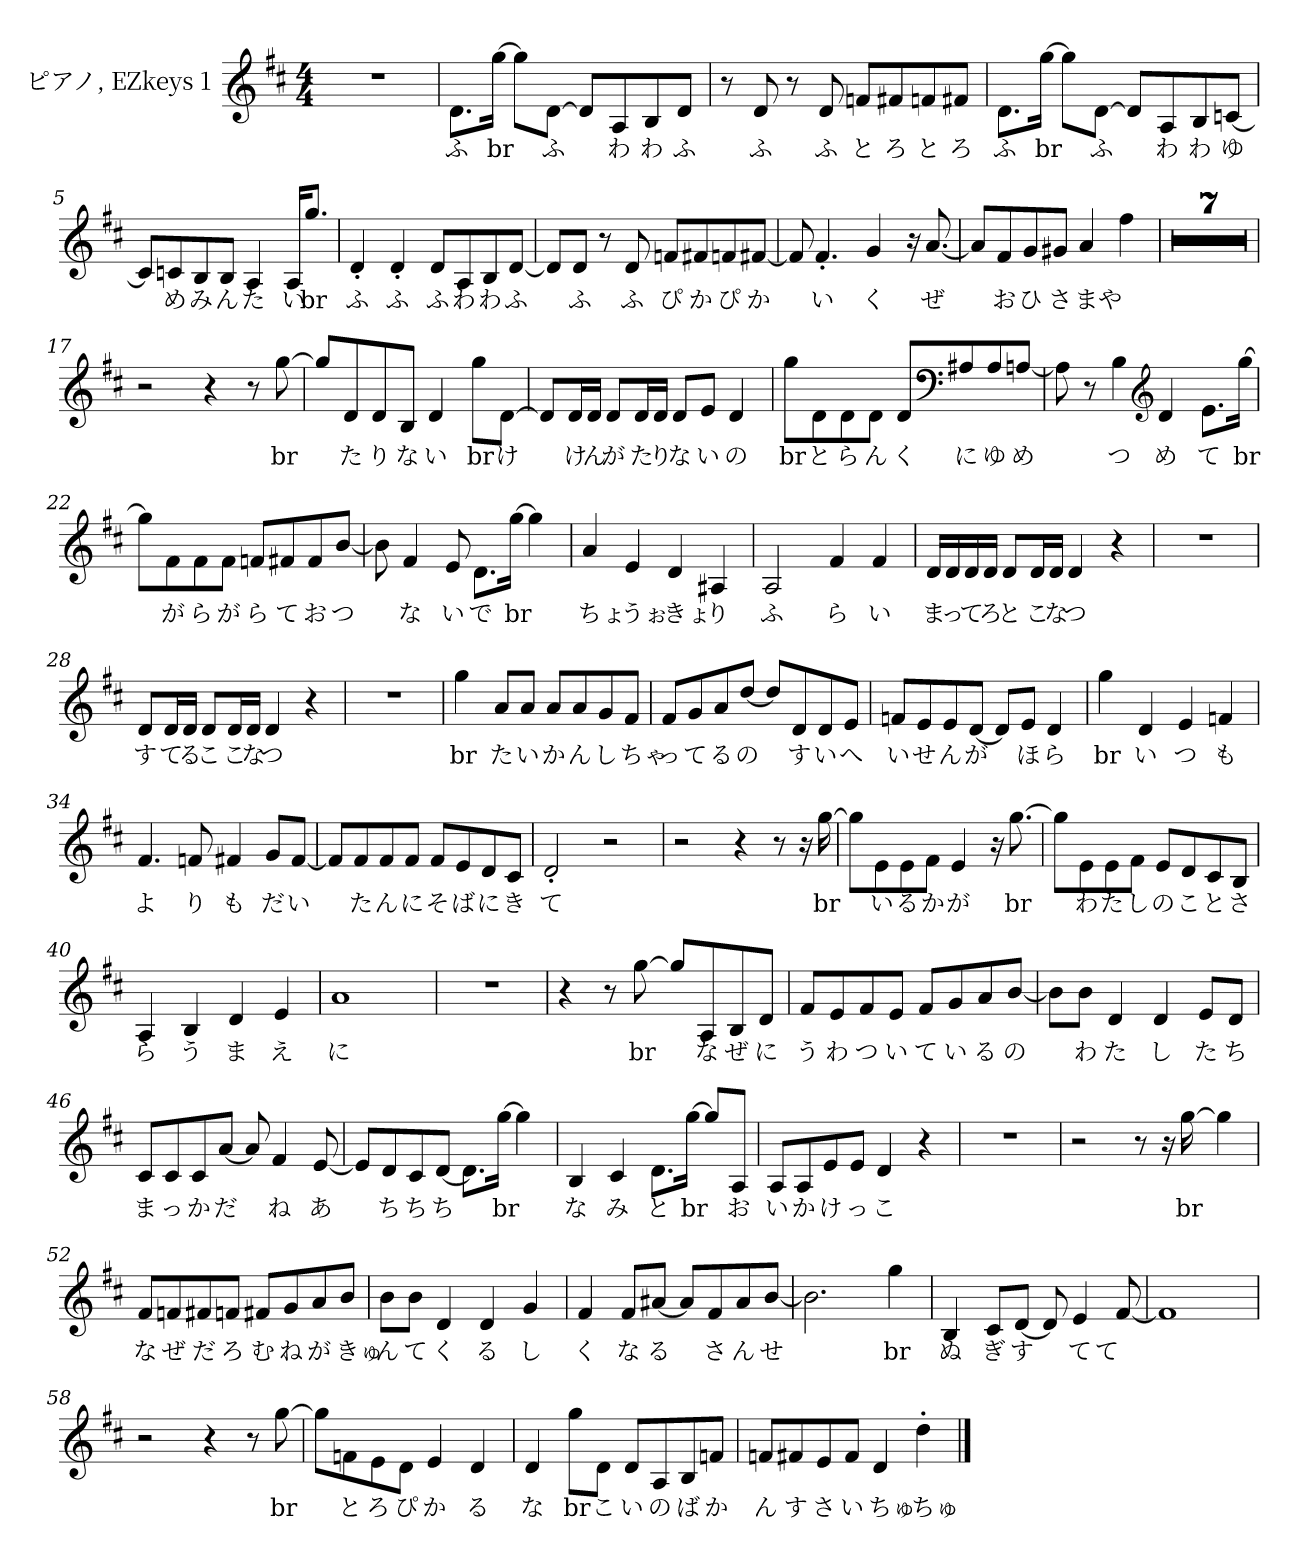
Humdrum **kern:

**kern	**text
*part1	*part1
*staff1	*staff1
*I"ピアノ, EZkeys 1	*
*clefG2	*
*k[f#c#]	*
*M4/4	*
*MM170	*
=1	=1
1r	.
=2	=2
!	!LO:LY:b
8.d\L	ふ
!	!LO:LY:b
[16gg\Jk	br
8gg\L]	.
!	!LO:LY:b
[8d\J	ふ
8d/L]	.
!	!LO:LY:b
8A/	わ
!	!LO:LY:b
8B/	わ
!	!LO:LY:b
8d/J	ふ
=3	=3
8r	.
!	!LO:LY:b
8d/	ふ
8r	.
!	!LO:LY:b
8d/	ふ
!	!LO:LY:b
8fn/L	と
!	!LO:LY:b
8f#X/	ろ
!	!LO:LY:b
8fn/	と
!	!LO:LY:b
8f#X/J	ろ
=4	=4
!	!LO:LY:b
8.d\L	ふ
!	!LO:LY:b
[16gg\Jk	br
8gg\L]	.
!	!LO:LY:b
[8d\J	ふ
8d/L]	.
!	!LO:LY:b
8A/	わ
!	!LO:LY:b
8B/	わ
!	!LO:LY:b
[8cn/J	ゆ
!!LO:LB:g=z
=5	=5
8c/L]	.
!	!LO:LY:b
8cn/	め
!	!LO:LY:b
8B/	み
!	!LO:LY:b
8B/J	ん
!	!LO:LY:b
4A/	た
!	!LO:LY:b
16A/KL	い
!	!LO:LY:b
8.gg/J	br
=6	=6
!	!LO:LY:b
4d'/	ふ
!	!LO:LY:b
4d'/	ふ
!	!LO:LY:b
8d/L	ふ
!	!LO:LY:b
8A/	わ
!	!LO:LY:b
8B/	わ
!	!LO:LY:b
[8d/J	ふ
=7	=7
8d/L]	.
!	!LO:LY:b
8d/J	ふ
8r	.
!	!LO:LY:b
8d/	ふ
!	!LO:LY:b
8fn/L	ぴ
!	!LO:LY:b
8f#X/	か
!	!LO:LY:b
8fn/	ぴ
!	!LO:LY:b
[8f#X/J	か
=8	=8
8f#/]	.
!	!LO:LY:b
4.f#'/	い
!	!LO:LY:b
4g/	く
16r	.
!	!LO:LY:b
[8.a/	ぜ
!!LO:LB:g=z
=9	=9
8a/L]	.
!	!LO:LY:b
8f#/	お
!	!LO:LY:b
8g/	ひ
!	!LO:LY:b
8g#X/J	さ
!	!LO:LY:b
4a/	ま
!	!LO:LY:b
4ff#\	や
=10	=10
1r	.
=11	=11
1r	.
=12	=12
1r	.
=13	=13
1r	.
=14	=14
1r	.
=15	=15
1r	.
=16	=16
1r	.
=17	=17
2r	.
4r	.
8r	.
!	!LO:LY:b
[8gg\	br
=18	=18
8gg/L]	.
!	!LO:LY:b
8d/	た
!	!LO:LY:b
8d/	り
!	!LO:LY:b
8B/J	な
!	!LO:LY:b
4d/	い
!	!LO:LY:b
8gg\L	br
!	!LO:LY:b
[8d\J	け
!!LO:LB:g=z
=19	=19
8d/L]	.
!	!LO:LY:b
16d/L	け
!	!LO:LY:b
16d/JJ	ん
!	!LO:LY:b
8d/L	が
!	!LO:LY:b
16d/L	た
!	!LO:LY:b
16d/JJ	り
!	!LO:LY:b
8d/L	な
!	!LO:LY:b
8e/J	い
!	!LO:LY:b
4d/	の
=20	=20
!	!LO:LY:b
8gg\L	br
!	!LO:LY:b
8d\	と
!	!LO:LY:b
8d\	ら
!	!LO:LY:b
8d\J	ん
!	!LO:LY:b
8d/L	く
*clefF4	*
!	!LO:LY:b
8A#X/	に
!	!LO:LY:b
8A#/	ゆ
!	!LO:LY:b
[8An/J	め
=21	=21
8A\]	.
8r	.
!	!LO:LY:b
4B\	つ
*clefG2	*
!	!LO:LY:b
4d/	め
!	!LO:LY:b
8.e\L	て
!	!LO:LY:b
[16gg\Jk	br
=22	=22
8gg\L]	.
!	!LO:LY:b
8f#\	が
!	!LO:LY:b
8f#\	ら
!	!LO:LY:b
8f#\J	が
!	!LO:LY:b
8fn/L	ら
!	!LO:LY:b
8f#X/	て
!	!LO:LY:b
8f#/	お
!	!LO:LY:b
[8b/J	つ
!!LO:LB:g=z
=23	=23
8b\]	.
!	!LO:LY:b
4f#/	な
!	!LO:LY:b
8e/	い
!	!LO:LY:b
8.d\L	で
!	!LO:LY:b
[16gg\Jk	br
4gg\]	.
=24	=24
!	!LO:LY:b
4a/	ちょ
!	!LO:LY:b
4e/	うぉ
!	!LO:LY:b
4d/	きょ
!	!LO:LY:b
4A#X/	り
=25	=25
!	!LO:LY:b
2A/	ふ
!	!LO:LY:b
4f#/	ら
!	!LO:LY:b
4f#/	い
=26	=26
!	!LO:LY:b
16d/LL	ま
!	!LO:LY:b
16d/	っ
!	!LO:LY:b
16d/	て
!	!LO:LY:b
16d/JJ	ろ
!	!LO:LY:b
8d/L	と
!	!LO:LY:b
16d/L	こ
!	!LO:LY:b
16d/JJ	な
!	!LO:LY:b
4d/	つ
4r	.
=27	=27
1r	.
=28	=28
!	!LO:LY:b
8d/L	す
!	!LO:LY:b
16d/L	て
!	!LO:LY:b
16d/JJ	る
!	!LO:LY:b
8d/L	こ
!	!LO:LY:b
16d/L	こ
!	!LO:LY:b
16d/JJ	な
!	!LO:LY:b
4d/	つ
4r	.
!!LO:LB:g=z
=29	=29
1r	.
=30	=30
!	!LO:LY:b
4gg\	br
!	!LO:LY:b
8a/L	た
!	!LO:LY:b
8a/J	い
!	!LO:LY:b
8a/L	か
!	!LO:LY:b
8a/	ん
!	!LO:LY:b
8g/	し
!	!LO:LY:b
8f#/J	ちゃ
=31	=31
!	!LO:LY:b
8f#/L	っ
!	!LO:LY:b
8g/	て
!	!LO:LY:b
8a/	る
!	!LO:LY:b
[8dd/J	の
8dd/L]	.
!	!LO:LY:b
8d/	す
!	!LO:LY:b
8d/	い
!	!LO:LY:b
8e/J	へ
=32	=32
!	!LO:LY:b
8fn/L	い
!	!LO:LY:b
8e/	せ
!	!LO:LY:b
8e/	ん
!	!LO:LY:b
[8d/J	が
8d/L]	.
!	!LO:LY:b
8e/J	ほ
!	!LO:LY:b
4d/	ら
=33	=33
!	!LO:LY:b
4gg\	br
!	!LO:LY:b
4d/	い
!	!LO:LY:b
4e/	つ
!	!LO:LY:b
4fn/	も
!!LO:LB:g=z
=34	=34
!	!LO:LY:b
4.f#/	よ
!	!LO:LY:b
8fn/	り
!	!LO:LY:b
4f#X/	も
!	!LO:LY:b
8g/L	だ
!	!LO:LY:b
[8f#/J	い
=35	=35
8f#/L]	.
!	!LO:LY:b
8f#/	た
!	!LO:LY:b
8f#/	ん
!	!LO:LY:b
8f#/J	に
!	!LO:LY:b
8f#/L	そ
!	!LO:LY:b
8e/	ば
!	!LO:LY:b
8d/	に
!	!LO:LY:b
8c#/J	き
=36	=36
!	!LO:LY:b
2d'/	て
2r	.
=37	=37
2r	.
4r	.
8r	.
16r	.
!	!LO:LY:b
[16gg\	br
=38	=38
8gg\L]	.
!	!LO:LY:b
8e\	い
!	!LO:LY:b
8e\	る
!	!LO:LY:b
8f#\J	か
!	!LO:LY:b
4e/	が
16r	.
!	!LO:LY:b
[8.gg\	br
!!LO:LB:g=z
=39	=39
8gg\L]	.
!	!LO:LY:b
8e\	わ
!	!LO:LY:b
8e\	た
!	!LO:LY:b
8f#\J	し
!	!LO:LY:b
8e/L	の
!	!LO:LY:b
8d/	こ
!	!LO:LY:b
8c#/	と
!	!LO:LY:b
8B/J	さ
=40	=40
!	!LO:LY:b
4A/	ら
!	!LO:LY:b
4B/	う
!	!LO:LY:b
4d/	ま
!	!LO:LY:b
4e/	え
=41	=41
!	!LO:LY:b
1a	に
=42	=42
1r	.
=43	=43
4r	.
8r	.
!	!LO:LY:b
[8gg\	br
8gg/L]	.
!	!LO:LY:b
8A/	な
!	!LO:LY:b
8B/	ぜ
!	!LO:LY:b
8d/J	に
=44	=44
!	!LO:LY:b
8f#/L	う
!	!LO:LY:b
8e/	わ
!	!LO:LY:b
8f#/	つ
!	!LO:LY:b
8e/J	い
!	!LO:LY:b
8f#/L	て
!	!LO:LY:b
8g/	い
!	!LO:LY:b
8a/	る
!	!LO:LY:b
[8b/J	の
!!LO:LB:g=z
=45	=45
8b\L]	.
!	!LO:LY:b
8b\J	わ
!	!LO:LY:b
4d/	た
!	!LO:LY:b
4d/	し
!	!LO:LY:b
8e/L	た
!	!LO:LY:b
8d/J	ち
=46	=46
!	!LO:LY:b
8c#/L	ま
!	!LO:LY:b
8c#/	っ
!	!LO:LY:b
8c#/	か
!	!LO:LY:b
[8a/J	だ
8a/]	.
!	!LO:LY:b
4f#/	ね
!	!LO:LY:b
[8e/	あ
=47	=47
8e/L]	.
!	!LO:LY:b
8d/	ち
!	!LO:LY:b
8c#/	ち
!	!LO:LY:b
[8d/J	ち
8.d\L]	.
!	!LO:LY:b
[16gg\Jk	br
4gg\]	.
=48	=48
!	!LO:LY:b
4B/	な
!	!LO:LY:b
4c#/	み
!	!LO:LY:b
8.d\L	と
!	!LO:LY:b
[16gg\Jk	br
8gg/L]	.
!	!LO:LY:b
8A/J	お
=49	=49
!	!LO:LY:b
8A/L	い
!	!LO:LY:b
8A/	か
!	!LO:LY:b
8e/	け
!	!LO:LY:b
8e/J	っ
!	!LO:LY:b
4d/	こ
4r	.
!!LO:PB:g=z
=50	=50
1r	.
=51	=51
2r	.
8r	.
16r	.
!	!LO:LY:b
[16gg\	br
4gg\]	.
=52	=52
!	!LO:LY:b
8f#/L	な
!	!LO:LY:b
8fn/	ぜ
!	!LO:LY:b
8f#X/	だ
!	!LO:LY:b
8fn/J	ろ
!	!LO:LY:b
8f#X/L	む
!	!LO:LY:b
8g/	ね
!	!LO:LY:b
8a/	が
!	!LO:LY:b
8b/J	きゅ
=53	=53
!	!LO:LY:b
8b\L	ん
!	!LO:LY:b
8b\J	て
!	!LO:LY:b
4d/	く
!	!LO:LY:b
4d/	る
!	!LO:LY:b
4g/	し
=54	=54
!	!LO:LY:b
4f#/	く
!	!LO:LY:b
8f#/L	な
!	!LO:LY:b
[8a#X/J	る
8a#/L]	.
!	!LO:LY:b
8f#/	さ
!	!LO:LY:b
8a#/	ん
!	!LO:LY:b
[8b/J	せ
=55	=55
2.b\]	.
!	!LO:LY:b
4gg\	br
!!LO:LB:g=z
=56	=56
!	!LO:LY:b
4B/	ぬ
!	!LO:LY:b
8c#/L	ぎ
!	!LO:LY:b
[8d/J	す
8d/]	.
!	!LO:LY:b
4e/	て
!	!LO:LY:b
[8f#/	て
=57	=57
1f#]	.
=58	=58
2r	.
4r	.
8r	.
!	!LO:LY:b
[8gg\	br
=59	=59
8gg\L]	.
!	!LO:LY:b
8fn\	と
!	!LO:LY:b
8e\	ろ
!	!LO:LY:b
8d\J	ぴ
!	!LO:LY:b
4e/	か
!	!LO:LY:b
4d/	る
=60	=60
!	!LO:LY:b
4d/	な
!	!LO:LY:b
8gg\L	br
!	!LO:LY:b
8d\J	こ
!	!LO:LY:b
8d/L	い
!	!LO:LY:b
8A/	の
!	!LO:LY:b
8B/	ば
!	!LO:LY:b
8fn/J	か
!!LO:LB:g=z
=61	=61
!	!LO:LY:b
8fn/L	ん
!	!LO:LY:b
8f#X/	す
!	!LO:LY:b
8e/	さ
!	!LO:LY:b
8f#/J	い
!	!LO:LY:b
4d/	ちゅ
!	!LO:LY:b
4dd'\	ちゅ
==	==
*-	*-
